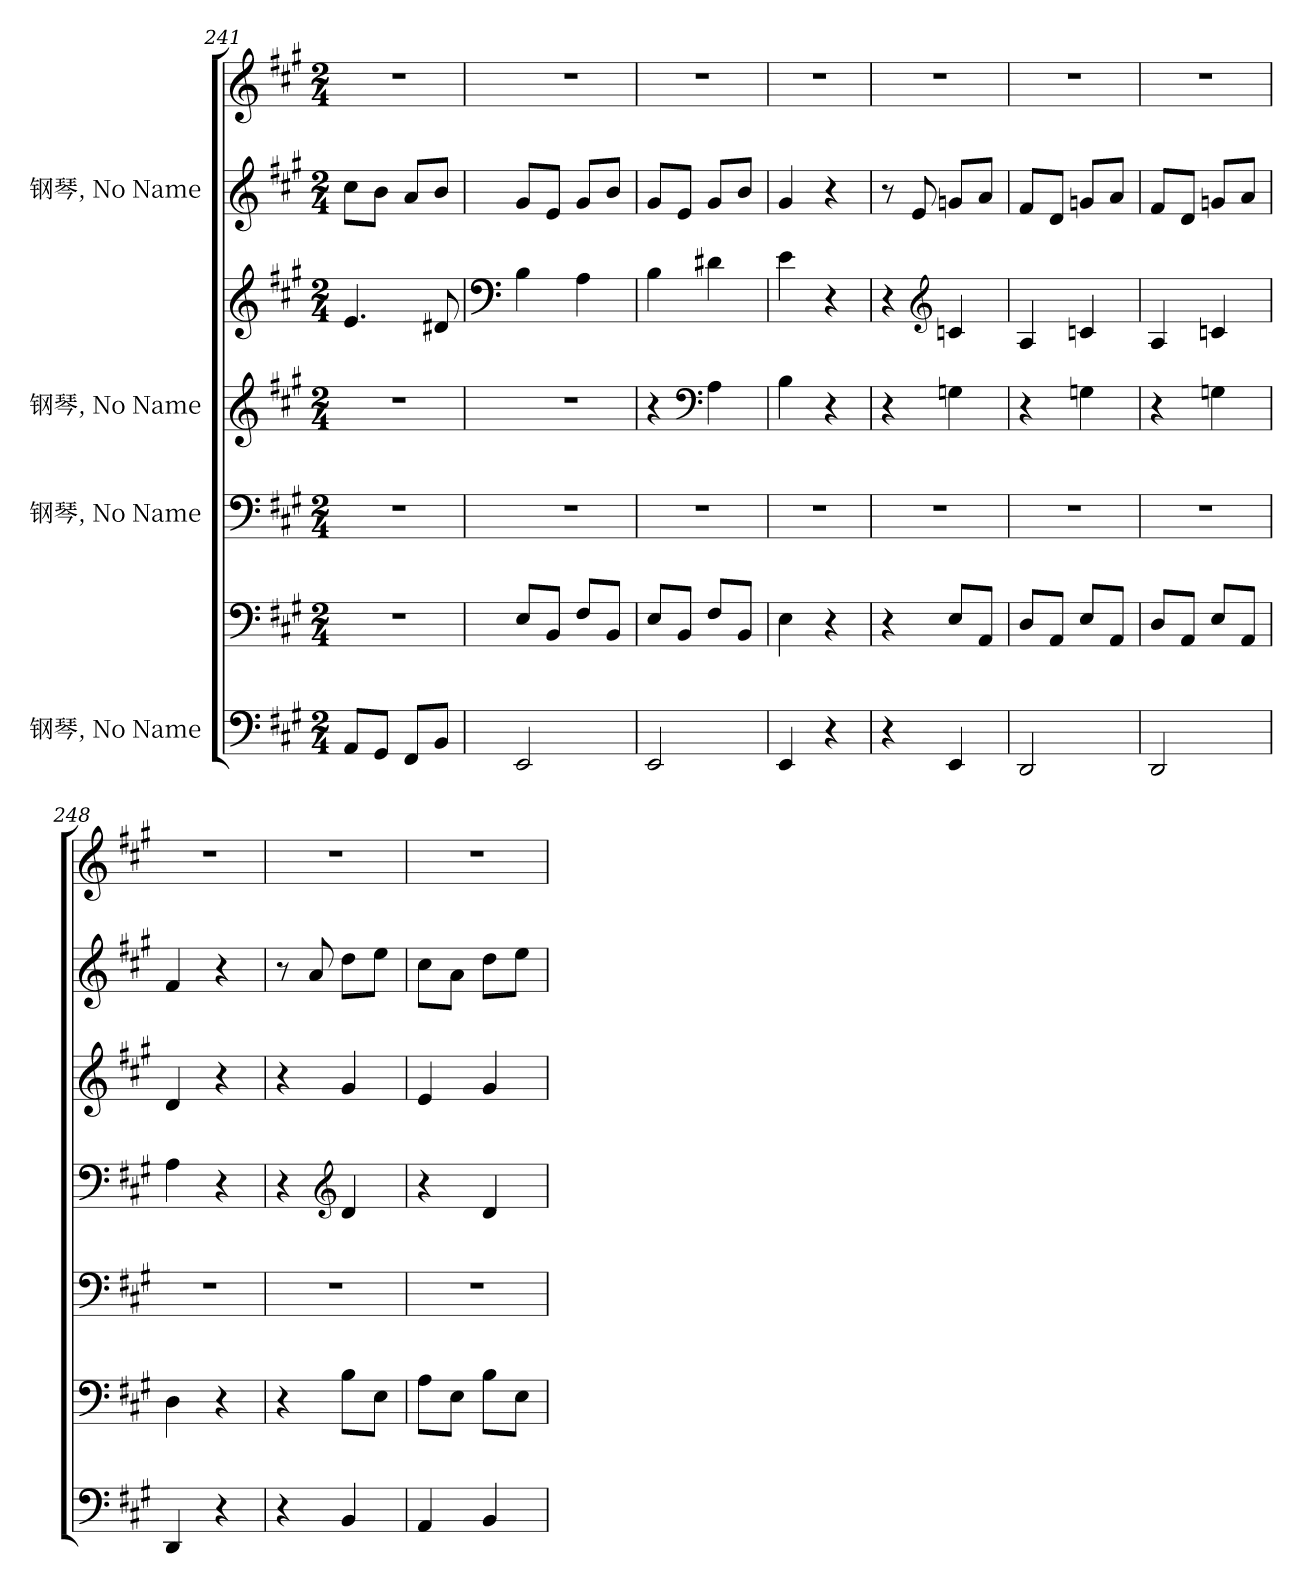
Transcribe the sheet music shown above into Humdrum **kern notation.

**kern	**kern	**kern	**kern	**kern	**kern	**kern
*part4	*part4	*part3	*part2	*part2	*part1	*part1
*staff7	*staff6	*staff5	*staff4	*staff3	*staff2	*staff1
*I"钢琴, No Name	*	*I"钢琴, No Name	*I"钢琴, No Name	*	*I"钢琴, No Name	*
*clefF4	*clefF4	*clefF4	*clefG2	*clefG2	*clefG2	*clefG2
*k[f#c#g#]	*k[f#c#g#]	*k[f#c#g#]	*k[f#c#g#]	*k[f#c#g#]	*k[f#c#g#]	*k[f#c#g#]
*M2/4	*M2/4	*M2/4	*M2/4	*M2/4	*M2/4	*M2/4
=241	=241	=241	=241	=241	=241	=241
8AA/L	2r	2r	2r	4.e/	8cc#\L	2r
8GG#/J	.	.	.	.	8b\J	.
8FF#/L	.	.	.	.	8a/L	.
8BB/J	.	.	.	8d#X/	8b/J	.
=242	=242	=242	=242	=242	=242	=242
*	*	*	*	*clefF4	*	*
*	*	*	*	*	*	*MM136
2EE/	8E/L	2r	2r	4B\	8g#/L	2r
.	8BB/J	.	.	.	8e/J	.
.	8F#/L	.	.	4A\	8g#/L	.
.	8BB/J	.	.	.	8b/J	.
=243	=243	=243	=243	=243	=243	=243
2EE/	8E/L	2r	4r	4B\	8g#/L	2r
.	8BB/J	.	.	.	8e/J	.
*	*	*	*clefF4	*	*	*
.	8F#/L	.	4A\	4d#X\	8g#/L	.
.	8BB/J	.	.	.	8b/J	.
=244	=244	=244	=244	=244	=244	=244
4EE/	4E\	2r	4B\	4e\	4g#/	2r
4r	4r	.	4r	4r	4r	.
=245	=245	=245	=245	=245	=245	=245
4r	4r	2r	4r	4r	8r	2r
.	.	.	.	.	8e/	.
*	*	*	*	*clefG2	*	*
4EE/	8E/L	.	4Gn\	4cn/	8gn/L	.
.	8AA/J	.	.	.	8a/J	.
!!LO:PB:g=z
=246	=246	=246	=246	=246	=246	=246
2DD/	8D/L	2r	4r	4A/	8f#/L	2r
.	8AA/J	.	.	.	8d/J	.
.	8E/L	.	4Gn\	4cn/	8gn/L	.
.	8AA/J	.	.	.	8a/J	.
=247	=247	=247	=247	=247	=247	=247
2DD/	8D/L	2r	4r	4A/	8f#/L	2r
.	8AA/J	.	.	.	8d/J	.
.	8E/L	.	4Gn\	4cn/	8gn/L	.
.	8AA/J	.	.	.	8a/J	.
=248	=248	=248	=248	=248	=248	=248
4DD/	4D\	2r	4A\	4d/	4f#/	2r
4r	4r	.	4r	4r	4r	.
=249	=249	=249	=249	=249	=249	=249
4r	4r	2r	4r	4r	8r	2r
.	.	.	.	.	8a/	.
*	*	*	*clefG2	*	*	*
4BB/	8B\L	.	4d/	4g#/	8dd\L	.
.	8E\J	.	.	.	8ee\J	.
=250	=250	=250	=250	=250	=250	=250
4AA/	8A\L	2r	4r	4e/	8cc#\L	2r
.	8E\J	.	.	.	8a\J	.
4BB/	8B\L	.	4d/	4g#/	8dd\L	.
.	8E\J	.	.	.	8ee\J	.
=	=	=	=	=	=	=
*-	*-	*-	*-	*-	*-	*-
